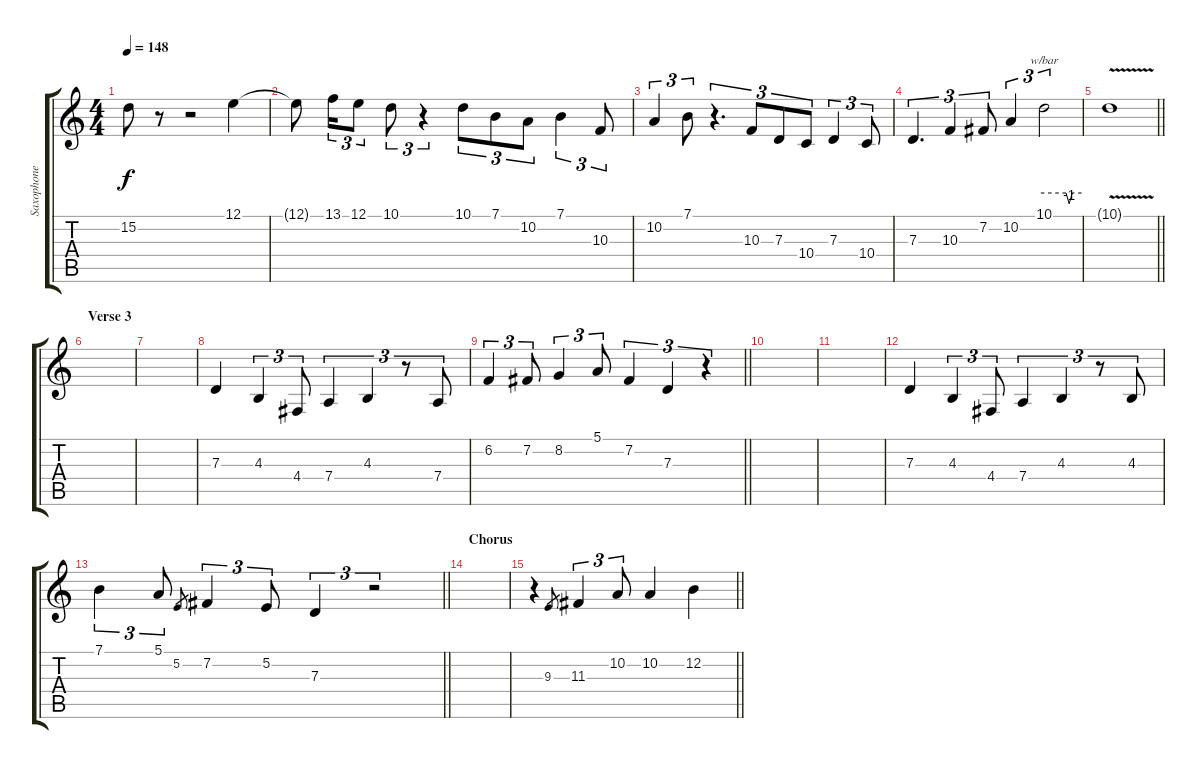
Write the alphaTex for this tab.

\track ("Saxophone" "Saxophone") {instrument tenorsax}
\staff {score tabs}
\tuning (E4 B3 G3 D3 A2 E2) {hide}
\ts (4 4)
\tempo 148
\clef g2
\ks c
15.2{t}.8{dy f} r.8 r.2 12.1.4 |
12.1{t}.8 13.1.16{tu (3 2)} 12.1.8{tu (3 2)} 10.1.8{tu (3 2)} r.4{tu (3 2)} 10.1.8{tu (3 2)} 7.1.8{tu (3 2)} 10.2.8{tu (3 2)} 7.1.4{tu (3 2)} 10.3.8{tu (3 2)} |
10.2.4{tu (3 2)} 7.1.8{tu (3 2)} r.4{d tu (3 2)} 10.3.8{tu (3 2)} 7.3.8{tu (3 2)} 10.4.8{tu (3 2)} 7.3.4{tu (3 2)} 10.4.8{tu (3 2)} |
7.3.4{d tu (3 2)} 10.3.4{tu (3 2)} 7.2.8{tu (3 2)} 10.2.4{tu (3 2)} 10.1.2{tu (3 2) tbe (custom default 0 0 35 0 40 -4 45 0 60 0)} |
\barLineRight lightlight
10.1{v t}.1 |
\section ("" "Verse 3")
|
|
7.3.4 4.3.4{tu (3 2)} 4.4.8{tu (3 2)} 7.4.4{tu (3 2)} 4.3.4{tu (3 2)} r.8{tu (3 2)} 7.4.8{tu (3 2)} |
\barLineRight lightlight
6.2.4{tu (3 2)} 7.2.8{tu (3 2)} 8.2.4{tu (3 2)} 5.1.8{tu (3 2)} 7.2.4{tu (3 2)} 7.3.4{tu (3 2)} r.4{tu (3 2)} |
|
|
7.3.4 4.3.4{tu (3 2)} 4.4.8{tu (3 2)} 7.4.4{tu (3 2)} 4.3.4{tu (3 2)} r.8{tu (3 2)} 4.3.8{tu (3 2)} |
\barLineRight lightlight
7.1.4{tu (3 2)} 5.1.8{tu (3 2)} 5.2.8{gr} 7.2.4{tu (3 2)} 5.2.8{tu (3 2)} 7.3.4{tu (3 2)} r.2{tu (3 2)} |
\section ("" "Chorus")
|
\barLineRight lightlight
r.4 9.3.8{gr} 11.3.4{tu (3 2)} 10.2.8{tu (3 2)} 10.2.4 12.2.4
